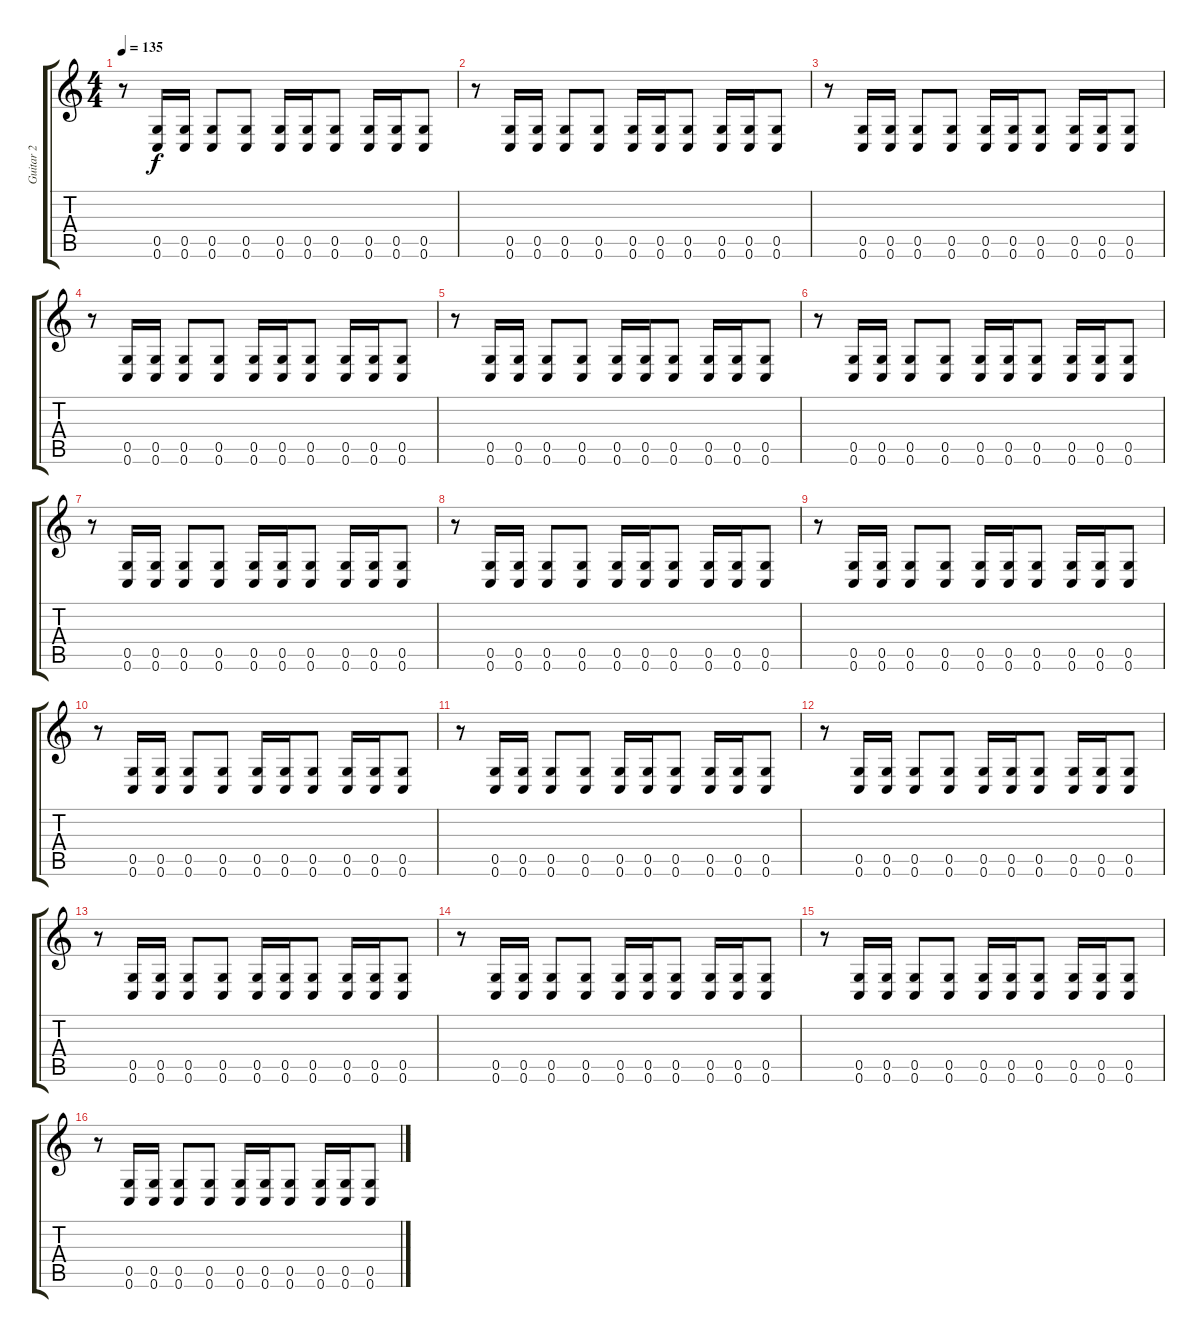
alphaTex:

\track ("Guitar 2" "Guitar 2") {instrument distortionguitar}
\staff {score tabs}
\tuning (D4 A3 F3 C3 G2 C2) {hide}
\ts (4 4)
\tempo 135
\clef g2
\ks c
r.8{dy f} (0.5 0.6).16 (0.5 0.6).16 (0.5 0.6).8 (0.5 0.6).8 (0.5 0.6).16 (0.5 0.6).16 (0.5 0.6).8 (0.5 0.6).16 (0.5 0.6).16 (0.5 0.6).8 |
r.8 (0.5 0.6).16 (0.5 0.6).16 (0.5 0.6).8 (0.5 0.6).8 (0.5 0.6).16 (0.5 0.6).16 (0.5 0.6).8 (0.5 0.6).16 (0.5 0.6).16 (0.5 0.6).8 |
r.8 (0.5 0.6).16 (0.5 0.6).16 (0.5 0.6).8 (0.5 0.6).8 (0.5 0.6).16 (0.5 0.6).16 (0.5 0.6).8 (0.5 0.6).16 (0.5 0.6).16 (0.5 0.6).8 |
r.8 (0.5 0.6).16 (0.5 0.6).16 (0.5 0.6).8 (0.5 0.6).8 (0.5 0.6).16 (0.5 0.6).16 (0.5 0.6).8 (0.5 0.6).16 (0.5 0.6).16 (0.5 0.6).8 |
r.8 (0.5 0.6).16 (0.5 0.6).16 (0.5 0.6).8 (0.5 0.6).8 (0.5 0.6).16 (0.5 0.6).16 (0.5 0.6).8 (0.5 0.6).16 (0.5 0.6).16 (0.5 0.6).8 |
r.8 (0.5 0.6).16 (0.5 0.6).16 (0.5 0.6).8 (0.5 0.6).8 (0.5 0.6).16 (0.5 0.6).16 (0.5 0.6).8 (0.5 0.6).16 (0.5 0.6).16 (0.5 0.6).8 |
r.8 (0.5 0.6).16 (0.5 0.6).16 (0.5 0.6).8 (0.5 0.6).8 (0.5 0.6).16 (0.5 0.6).16 (0.5 0.6).8 (0.5 0.6).16 (0.5 0.6).16 (0.5 0.6).8 |
r.8 (0.5 0.6).16 (0.5 0.6).16 (0.5 0.6).8 (0.5 0.6).8 (0.5 0.6).16 (0.5 0.6).16 (0.5 0.6).8 (0.5 0.6).16 (0.5 0.6).16 (0.5 0.6).8 |
r.8 (0.5 0.6).16 (0.5 0.6).16 (0.5 0.6).8 (0.5 0.6).8 (0.5 0.6).16 (0.5 0.6).16 (0.5 0.6).8 (0.5 0.6).16 (0.5 0.6).16 (0.5 0.6).8 |
r.8 (0.5 0.6).16 (0.5 0.6).16 (0.5 0.6).8 (0.5 0.6).8 (0.5 0.6).16 (0.5 0.6).16 (0.5 0.6).8 (0.5 0.6).16 (0.5 0.6).16 (0.5 0.6).8 |
r.8 (0.5 0.6).16 (0.5 0.6).16 (0.5 0.6).8 (0.5 0.6).8 (0.5 0.6).16 (0.5 0.6).16 (0.5 0.6).8 (0.5 0.6).16 (0.5 0.6).16 (0.5 0.6).8 |
r.8 (0.5 0.6).16 (0.5 0.6).16 (0.5 0.6).8 (0.5 0.6).8 (0.5 0.6).16 (0.5 0.6).16 (0.5 0.6).8 (0.5 0.6).16 (0.5 0.6).16 (0.5 0.6).8 |
r.8 (0.5 0.6).16 (0.5 0.6).16 (0.5 0.6).8 (0.5 0.6).8 (0.5 0.6).16 (0.5 0.6).16 (0.5 0.6).8 (0.5 0.6).16 (0.5 0.6).16 (0.5 0.6).8 |
r.8 (0.5 0.6).16 (0.5 0.6).16 (0.5 0.6).8 (0.5 0.6).8 (0.5 0.6).16 (0.5 0.6).16 (0.5 0.6).8 (0.5 0.6).16 (0.5 0.6).16 (0.5 0.6).8 |
r.8 (0.5 0.6).16 (0.5 0.6).16 (0.5 0.6).8 (0.5 0.6).8 (0.5 0.6).16 (0.5 0.6).16 (0.5 0.6).8 (0.5 0.6).16 (0.5 0.6).16 (0.5 0.6).8 |
r.8 (0.5 0.6).16 (0.5 0.6).16 (0.5 0.6).8 (0.5 0.6).8 (0.5 0.6).16 (0.5 0.6).16 (0.5 0.6).8 (0.5 0.6).16 (0.5 0.6).16 (0.5 0.6).8
